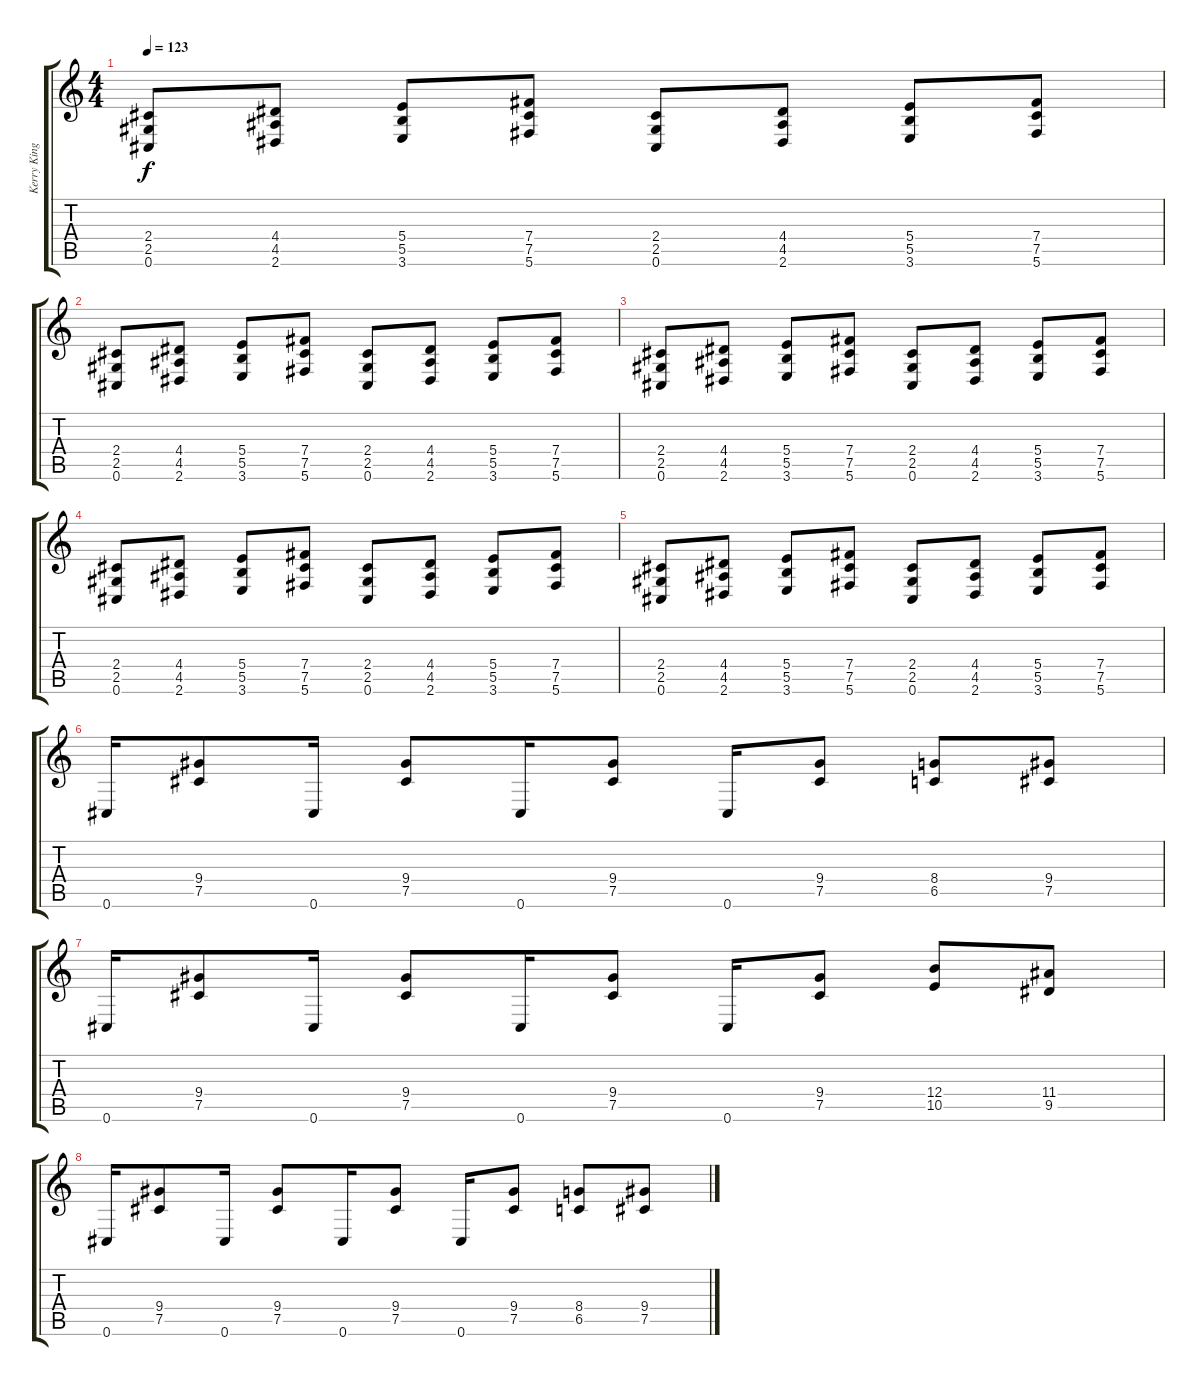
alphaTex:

\track ("Kerry King" "Kerry King") {instrument distortionguitar}
\staff {score tabs}
\tuning (Db4 Ab3 E3 B2 Gb2 Db2) {hide}
\ts (4 4)
\tempo 123
\clef g2
\ks c
(2.4 2.5 0.6).8{dy f} (4.4 4.5 2.6).8 (5.4 5.5 3.6).8 (7.4 7.5 5.6).8 (2.4 2.5 0.6).8 (4.4 4.5 2.6).8 (5.4 5.5 3.6).8 (7.4 7.5 5.6).8 |
(2.4 2.5 0.6).8 (4.4 4.5 2.6).8 (5.4 5.5 3.6).8 (7.4 7.5 5.6).8 (2.4 2.5 0.6).8 (4.4 4.5 2.6).8 (5.4 5.5 3.6).8 (7.4 7.5 5.6).8 |
(2.4 2.5 0.6).8 (4.4 4.5 2.6).8 (5.4 5.5 3.6).8 (7.4 7.5 5.6).8 (2.4 2.5 0.6).8 (4.4 4.5 2.6).8 (5.4 5.5 3.6).8 (7.4 7.5 5.6).8 |
(2.4 2.5 0.6).8 (4.4 4.5 2.6).8 (5.4 5.5 3.6).8 (7.4 7.5 5.6).8 (2.4 2.5 0.6).8 (4.4 4.5 2.6).8 (5.4 5.5 3.6).8 (7.4 7.5 5.6).8 |
(2.4 2.5 0.6).8 (4.4 4.5 2.6).8 (5.4 5.5 3.6).8 (7.4 7.5 5.6).8 (2.4 2.5 0.6).8 (4.4 4.5 2.6).8 (5.4 5.5 3.6).8 (7.4 7.5 5.6).8 |
0.6.16 (9.4 7.5).8 0.6.16 (9.4 7.5).8 0.6.16 (9.4 7.5).8 0.6.16 (9.4 7.5).8 (8.4 6.5).8 (9.4 7.5).8 |
0.6.16 (9.4 7.5).8 0.6.16 (9.4 7.5).8 0.6.16 (9.4 7.5).8 0.6.16 (9.4 7.5).8 (12.4 10.5).8 (11.4 9.5).8 |
0.6.16 (9.4 7.5).8 0.6.16 (9.4 7.5).8 0.6.16 (9.4 7.5).8 0.6.16 (9.4 7.5).8 (8.4 6.5).8 (9.4 7.5).8
